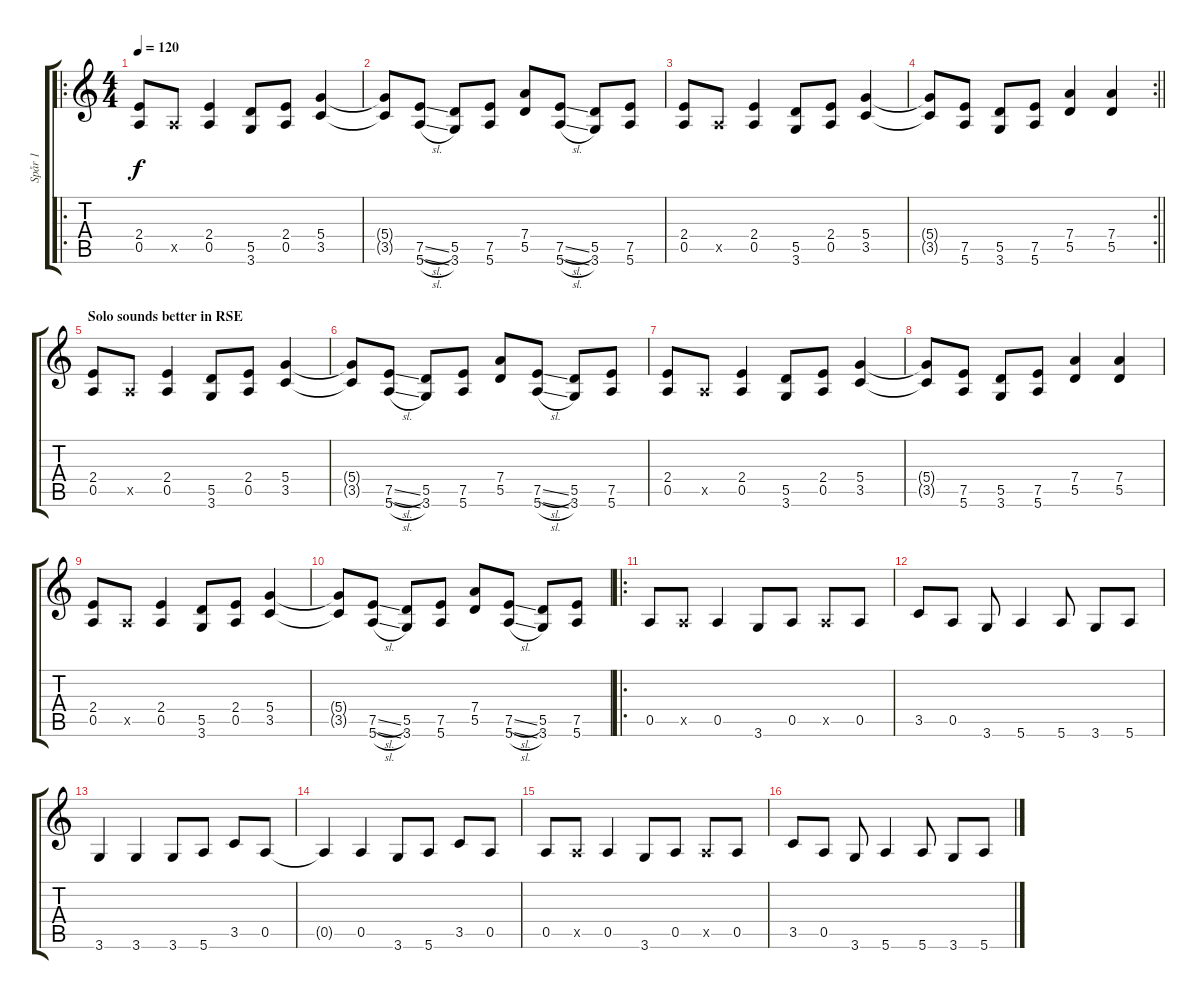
\track ("Spår 1" "Spår 1") {instrument distortionguitar}
\staff {score tabs}
\tuning (E4 B3 G3 D3 A2 E2) {hide}
\ro
\ts (4 4)
\tempo 120
\clef g2
\ks c
(2.4 0.5).8{dy f} 0.5{x}.8 (2.4 0.5).4 (5.5 3.6).8 (2.4 0.5).8 (5.4 3.5).4 |
(5.4{t} 3.5{t}).8 (7.5{sl} 5.6{sl}).8 (5.5 3.6).8 (7.5 5.6).8 (7.4 5.5).8 (7.5{sl} 5.6{sl}).8 (5.5 3.6).8 (7.5 5.6).8 |
(2.4 0.5).8 0.5{x}.8 (2.4 0.5).4 (5.5 3.6).8 (2.4 0.5).8 (5.4 3.5).4 |
\rc 2
\barLineRight lightlight
(5.4{t} 3.5{t}).8 (7.5 5.6).8 (5.5 3.6).8 (7.5 5.6).8 (7.4 5.5).4 (7.4 5.5).4 |
\section ("" "Solo sounds better in RSE")
(2.4 0.5).8 0.5{x}.8 (2.4 0.5).4 (5.5 3.6).8 (2.4 0.5).8 (5.4 3.5).4 |
(5.4{t} 3.5{t}).8 (7.5{sl} 5.6{sl}).8 (5.5 3.6).8 (7.5 5.6).8 (7.4 5.5).8 (7.5{sl} 5.6{sl}).8 (5.5 3.6).8 (7.5 5.6).8 |
(2.4 0.5).8 0.5{x}.8 (2.4 0.5).4 (5.5 3.6).8 (2.4 0.5).8 (5.4 3.5).4 |
(5.4{t} 3.5{t}).8 (7.5 5.6).8 (5.5 3.6).8 (7.5 5.6).8 (7.4 5.5).4 (7.4 5.5).4 |
(2.4 0.5).8 0.5{x}.8 (2.4 0.5).4 (5.5 3.6).8 (2.4 0.5).8 (5.4 3.5).4 |
(5.4{t} 3.5{t}).8 (7.5{sl} 5.6{sl}).8 (5.5 3.6).8 (7.5 5.6).8 (7.4 5.5).8 (7.5{sl} 5.6{sl}).8 (5.5 3.6).8 (7.5 5.6).8 |
\ro
0.5.8 0.5{x}.8 0.5.4 3.6.8 0.5.8 0.5{x}.8 0.5.8 |
3.5.8 0.5.8 3.6.8 5.6.4 5.6.8 3.6.8 5.6.8 |
3.6.4 3.6.4 3.6.8 5.6.8 3.5.8 0.5.8 |
0.5{t}.4 0.5.4 3.6.8 5.6.8 3.5.8 0.5.8 |
0.5.8 0.5{x}.8 0.5.4 3.6.8 0.5.8 0.5{x}.8 0.5.8 |
3.5.8 0.5.8 3.6.8 5.6.4 5.6.8 3.6.8 5.6.8
